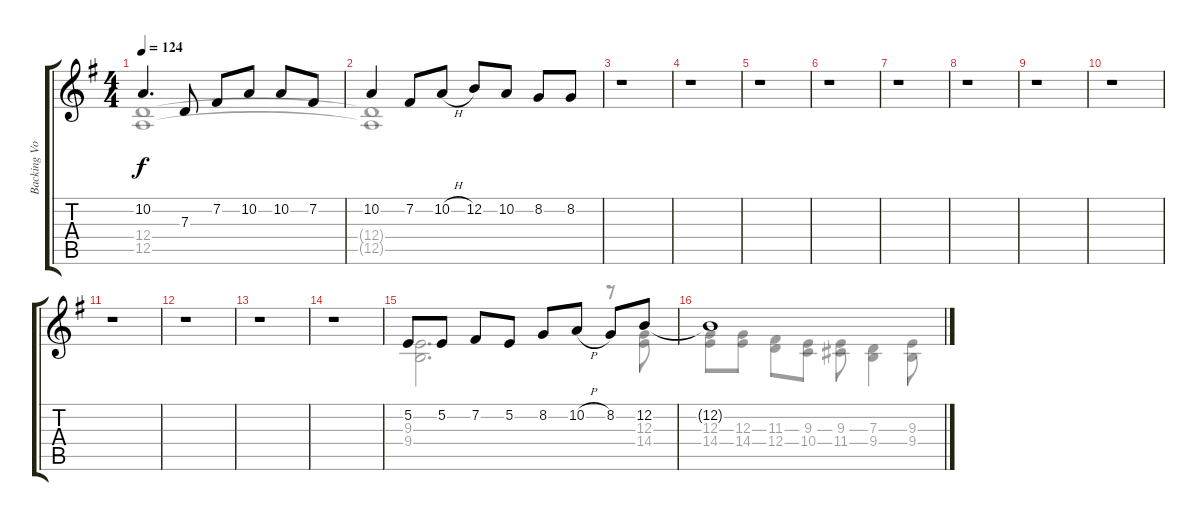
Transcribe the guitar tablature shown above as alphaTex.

\track ("Backing Vocals " "Backing Vo") {instrument synthvoice}
\staff {score tabs}
\tuning (E4 B3 G3 D3 A2 E2) {hide}
\voice
\ts (4 4)
\tempo 124
\clef g2
\ks g
10.2.4{d dy f} 7.3.8 7.2.8 10.2.8 10.2.8 7.2.8 |
10.2.4 7.2.8 10.2{h}.8 12.2.8 10.2.8 8.2.8 8.2.8 |
r.1 |
r.1 |
r.1 |
r.1 |
r.1 |
r.1 |
r.1 |
r.1 |
r.1 |
r.1 |
r.1 |
r.1 |
5.2.8 5.2.8 7.2.8 5.2.8 8.2.8 10.2{h}.8 8.2.8 12.2.8 |
12.2{h t}.1
\voice
\clef g2
\ottava regular
\simile none
\ks g
(12.4 12.5).1{dy f} |
(12.4{t} 12.5{t}).1 |
|
|
|
|
|
|
|
|
|
|
|
|
(9.3 9.4).2{d} r.8 (12.3 14.4).8 |
(12.3 14.4).8 (12.3 14.4).8 (11.3 12.4).8 (9.3 10.4).8 (9.3 11.4).8 (7.3 9.4).4 (9.3 9.4).8
